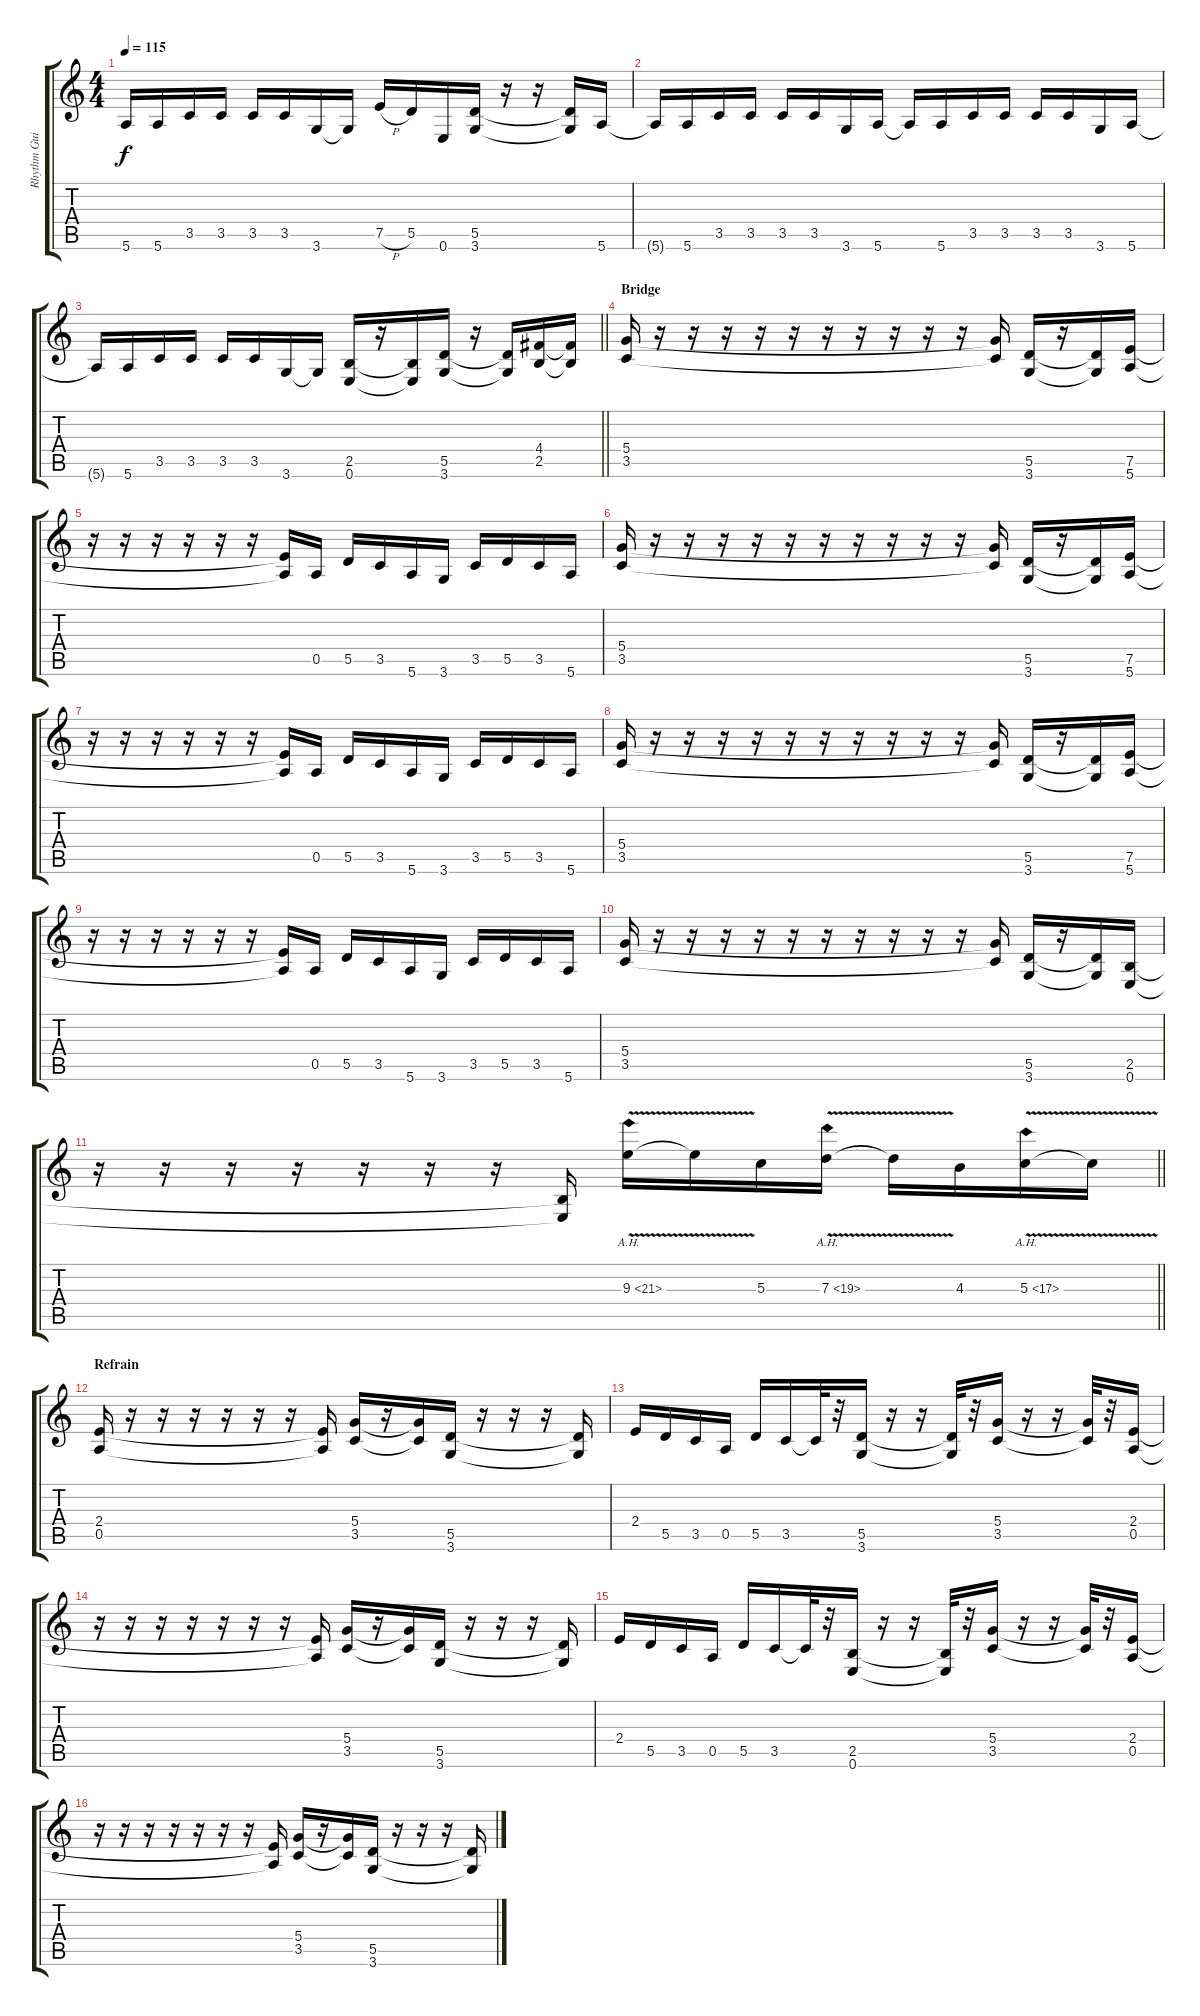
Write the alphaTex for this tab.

\track ("Rhythm Guitar" "Rhythm Gui") {instrument distortionguitar}
\staff {score tabs}
\tuning (E4 B3 G3 D3 A2 E2) {hide}
\ts (4 4)
\tempo 115
\clef g2
\ks c
5.6{t}.16{dy f} 5.6.16 3.5.16 3.5.16 3.5.16 3.5.16 3.6.16 3.6{t}.16 7.5{h}.16 5.5.16 0.6.16 (5.5 3.6).16 r.16 r.16 (5.5{t} 3.6{t}).16 5.6.16 |
5.6{t}.16 5.6.16 3.5.16 3.5.16 3.5.16 3.5.16 3.6.16 5.6.16 5.6{t}.16 5.6.16 3.5.16 3.5.16 3.5.16 3.5.16 3.6.16 5.6.16 |
\barLineRight lightlight
5.6{t}.16 5.6.16 3.5.16 3.5.16 3.5.16 3.5.16 3.6.16 3.6{t}.16 (2.5 0.6).16 r.16 (2.5{t} 0.6{t}).16 (5.5 3.6).16 r.16 (5.5{t} 3.6{t}).16 (4.4 2.5).16 (4.4{t} 2.5{t}).16 |
\section ("" "Bridge")
(5.4 3.5).16 r.16 r.16 r.16 r.16 r.16 r.16 r.16 r.16 r.16 r.16 (5.4{t} 3.5{t}).16 (5.5 3.6).16 r.16 (5.5{t} 3.6{t}).16 (7.5 5.6).16 |
r.16 r.16 r.16 r.16 r.16 r.16 (7.5{t} 5.6{t}).16 0.5.16 5.5.16 3.5.16 5.6.16 3.6.16 3.5.16 5.5.16 3.5.16 5.6.16 |
(5.4 3.5).16 r.16 r.16 r.16 r.16 r.16 r.16 r.16 r.16 r.16 r.16 (5.4{t} 3.5{t}).16 (5.5 3.6).16 r.16 (5.5{t} 3.6{t}).16 (7.5 5.6).16 |
r.16 r.16 r.16 r.16 r.16 r.16 (7.5{t} 5.6{t}).16 0.5.16 5.5.16 3.5.16 5.6.16 3.6.16 3.5.16 5.5.16 3.5.16 5.6.16 |
(5.4 3.5).16 r.16 r.16 r.16 r.16 r.16 r.16 r.16 r.16 r.16 r.16 (5.4{t} 3.5{t}).16 (5.5 3.6).16 r.16 (5.5{t} 3.6{t}).16 (7.5 5.6).16 |
r.16 r.16 r.16 r.16 r.16 r.16 (7.5{t} 5.6{t}).16 0.5.16 5.5.16 3.5.16 5.6.16 3.6.16 3.5.16 5.5.16 3.5.16 5.6.16 |
(5.4 3.5).16 r.16 r.16 r.16 r.16 r.16 r.16 r.16 r.16 r.16 r.16 (5.4{t} 3.5{t}).16 (5.5 3.6).16 r.16 (5.5{t} 3.6{t}).16 (2.5 0.6).16 |
\barLineRight lightlight
r.16 r.16 r.16 r.16 r.16 r.16 r.16 (2.5{t} 0.6{t}).16 9.3{ah 12 v}.16 9.3{t}.16 5.3.16 7.3{ah 12 v}.16 7.3{t}.16 4.3.16 5.3{ah 12 v}.16 5.3{t}.16 |
\section ("" "Refrain")
(2.4 0.5).16 r.16 r.16 r.16 r.16 r.16 r.16 (2.4{t} 0.5{t}).16 (5.4 3.5).16 r.16 (5.4{t} 3.5{t}).16 (5.5 3.6).16 r.16 r.16 r.16 (5.5{t} 3.6{t}).16 |
2.4.16 5.5.16 3.5.16 0.5.16 5.5.16 3.5.16 3.5{t}.32 r.32 (5.5 3.6).16 r.16 r.16 (5.5{t} 3.6{t}).32 r.32 (5.4 3.5).16 r.16 r.16 (5.4{t} 3.5{t}).32 r.32 (2.4 0.5).16 |
r.16 r.16 r.16 r.16 r.16 r.16 r.16 (2.4{t} 0.5{t}).16 (5.4 3.5).16 r.16 (5.4{t} 3.5{t}).16 (5.5 3.6).16 r.16 r.16 r.16 (5.5{t} 3.6{t}).16 |
2.4.16 5.5.16 3.5.16 0.5.16 5.5.16 3.5.16 3.5{t}.32 r.32 (2.5 0.6).16 r.16 r.16 (2.5{t} 0.6{t}).32 r.32 (5.4 3.5).16 r.16 r.16 (5.4{t} 3.5{t}).32 r.32 (2.4 0.5).16 |
r.16 r.16 r.16 r.16 r.16 r.16 r.16 (2.4{t} 0.5{t}).16 (5.4 3.5).16 r.16 (5.4{t} 3.5{t}).16 (5.5 3.6).16 r.16 r.16 r.16 (5.5{t} 3.6{t}).16
